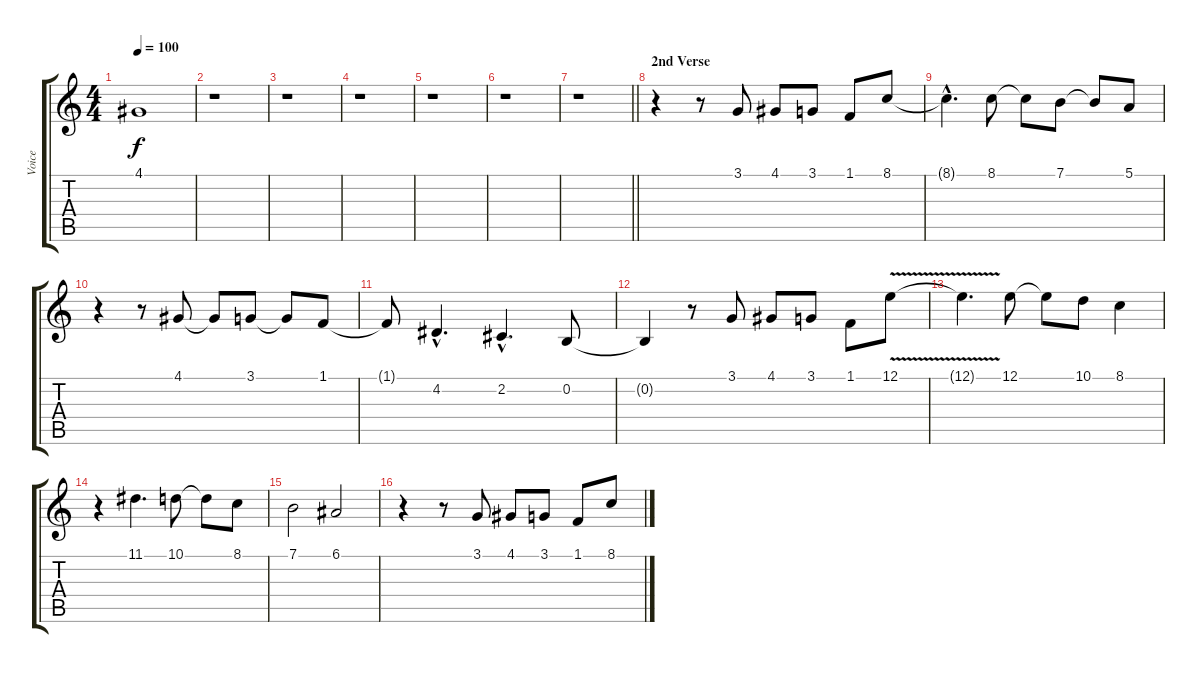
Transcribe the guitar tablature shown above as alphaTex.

\track ("Voice" "Voice") {instrument synthvoice}
\staff {score tabs}
\tuning (E4 B3 G3 D3 A2 E2) {hide}
\ts (4 4)
\tempo 100
\clef g2
\ks c
4.1{t}.1{dy f} |
r.1 |
r.1 |
r.1 |
r.1 |
r.1 |
\barLineRight lightlight
r.1 |
\section ("" "2nd Verse")
r.4{volume 16} r.8 3.1.8 4.1.8 3.1.8 1.1.8 8.1.8 |
8.1{hac t}.4{d} 8.1.8 8.1{t}.8 7.1.8 7.1{t}.8 5.1.8 |
r.4 r.8 4.1.8 4.1{t}.8 3.1.8 3.1{t}.8 1.1.8 |
1.1{t}.8 4.2{hac}.4{d} 2.2{hac}.4{d} 0.2.8 |
0.2{t}.4 r.8 3.1.8 4.1.8 3.1.8 1.1.8 12.1{v}.8 |
12.1{t}.4{d} 12.1.8 12.1{t}.8 10.1.8 8.1.4 |
r.4 11.1.4{d} 10.1.8 10.1{t}.8 8.1.8 |
7.1.2 6.1.2 |
r.4 r.8 3.1.8 4.1.8 3.1.8 1.1.8 8.1.8
